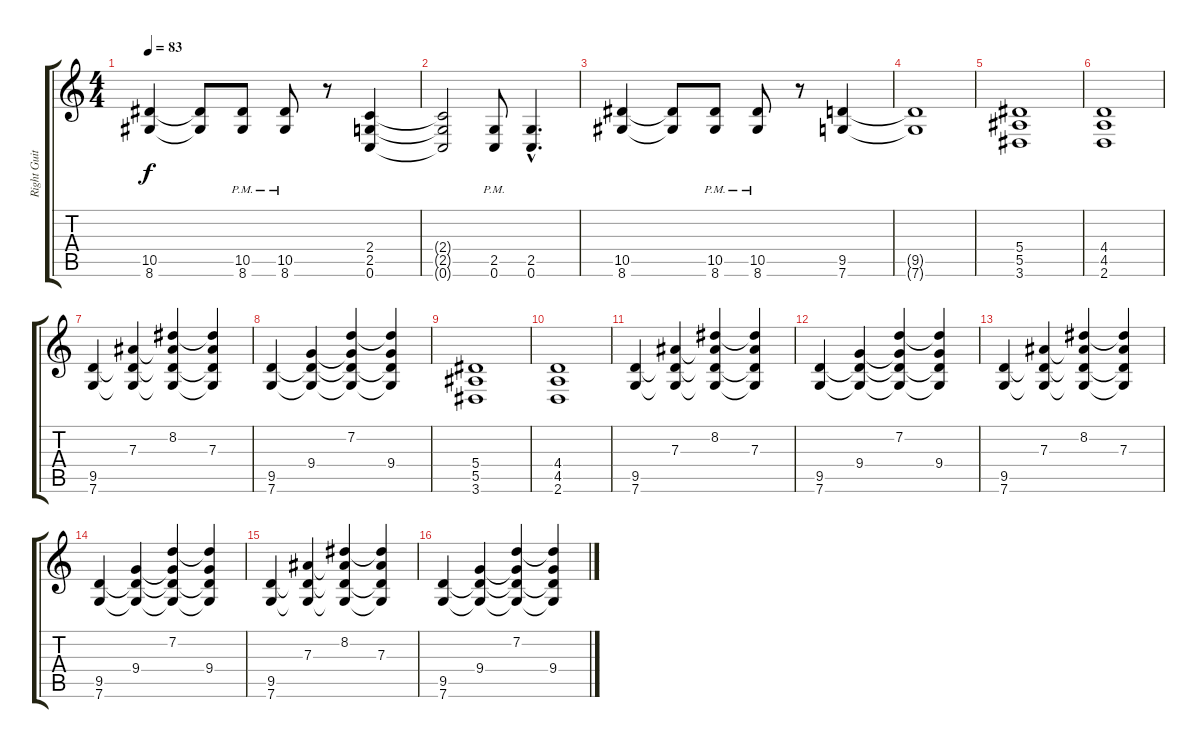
\track ("Right Guitar" "Right Guit") {instrument distortionguitar}
\staff {score tabs}
\tuning (C4 G3 Eb3 Bb2 F2 C2) {hide}
\ts (4 4)
\tempo 83
\clef g2
\ks c
(10.5 8.6).4{dy f} (10.5{t} 8.6{t}).8 (10.5{pm} 8.6{pm}).8 (10.5{pm} 8.6{pm}).8 r.8 (2.4 2.5 0.6).4 |
(2.4{t} 2.5{t} 0.6{t}).2 (2.5{pm} 0.6{pm}).8 (2.5{hac} 0.6{hac}).4{d} |
(10.5 8.6).4 (10.5{t} 8.6{t}).8 (10.5{pm} 8.6{pm}).8 (10.5{pm} 8.6{pm}).8 r.8 (9.5 7.6).4 |
(9.5{t} 7.6{t}).1 |
(5.4 5.5 3.6).1 |
(4.4 4.5 2.6).1 |
(9.5 7.6).4 (7.3 9.5{t} 7.6{t}).4 (8.2 7.3{t} 9.5{t} 7.6{t}).4 (8.2{t} 7.3 9.5{t} 7.6{t}).4 |
(9.5 7.6).4 (9.4 9.5{t} 7.6{t}).4 (7.2 9.4{t} 9.5{t} 7.6{t}).4 (7.2{t} 9.4 9.5{t} 7.6{t}).4 |
(5.4 5.5 3.6).1 |
(4.4 4.5 2.6).1 |
(9.5 7.6).4 (7.3 9.5{t} 7.6{t}).4 (8.2 7.3{t} 9.5{t} 7.6{t}).4 (8.2{t} 7.3 9.5{t} 7.6{t}).4 |
(9.5 7.6).4 (9.4 9.5{t} 7.6{t}).4 (7.2 9.4{t} 9.5{t} 7.6{t}).4 (7.2{t} 9.4 9.5{t} 7.6{t}).4 |
(9.5 7.6).4 (7.3 9.5{t} 7.6{t}).4 (8.2 7.3{t} 9.5{t} 7.6{t}).4 (8.2{t} 7.3 9.5{t} 7.6{t}).4 |
(9.5 7.6).4 (9.4 9.5{t} 7.6{t}).4 (7.2 9.4{t} 9.5{t} 7.6{t}).4 (7.2{t} 9.4 9.5{t} 7.6{t}).4 |
(9.5 7.6).4 (7.3 9.5{t} 7.6{t}).4 (8.2 7.3{t} 9.5{t} 7.6{t}).4 (8.2{t} 7.3 9.5{t} 7.6{t}).4 |
(9.5 7.6).4 (9.4 9.5{t} 7.6{t}).4 (7.2 9.4{t} 9.5{t} 7.6{t}).4 (7.2{t} 9.4 9.5{t} 7.6{t}).4
